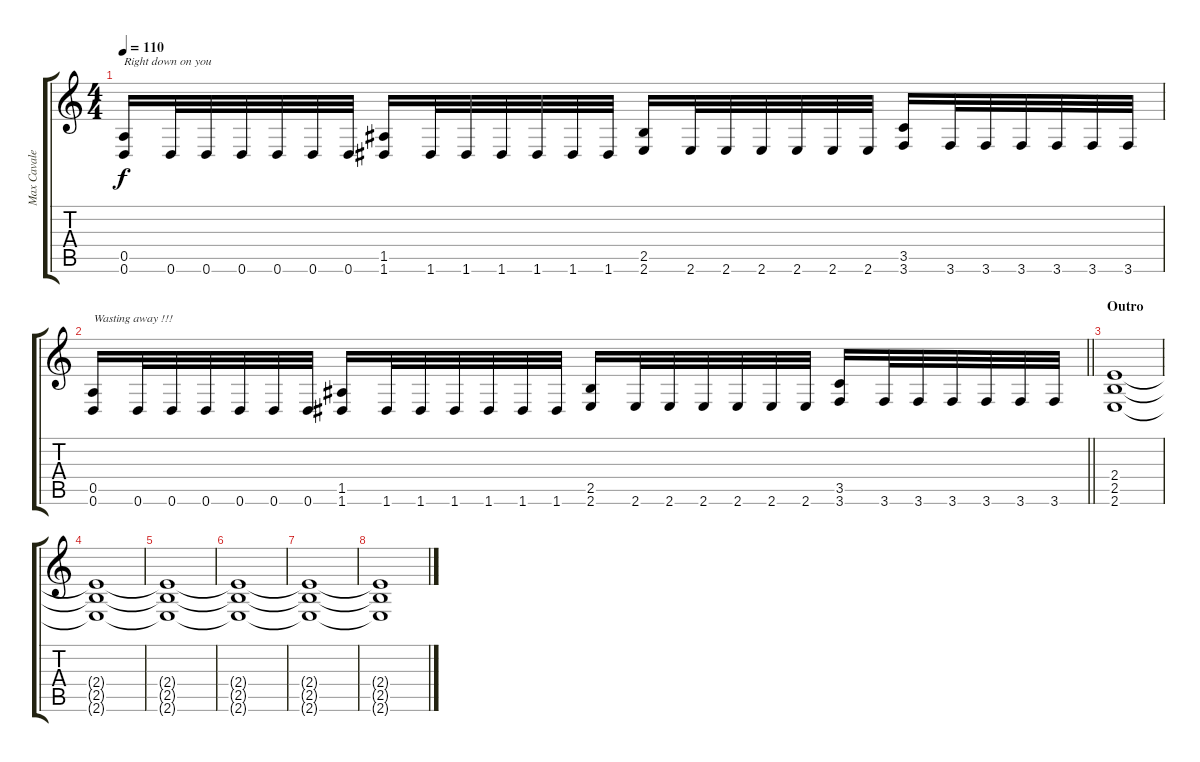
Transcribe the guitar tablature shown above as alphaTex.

\track ("Max Cavalera" "Max Cavale") {instrument distortionguitar}
\staff {score tabs}
\tuning (E4 B3 G3 D3 A2 D2) {hide}
\ts (4 4)
\tempo 110
\clef g2
\ks c
(0.5 0.6).16{txt "Right down on you" dy f} 0.6.32 0.6.32 0.6.32 0.6.32 0.6.32 0.6.32 (1.5 1.6).16 1.6.32 1.6.32 1.6.32 1.6.32 1.6.32 1.6.32 (2.5 2.6).16 2.6.32 2.6.32 2.6.32 2.6.32 2.6.32 2.6.32 (3.5 3.6).16 3.6.32 3.6.32 3.6.32 3.6.32 3.6.32 3.6.32 |
\barLineRight lightlight
(0.5 0.6).16{txt "Wasting away !!!"} 0.6.32 0.6.32 0.6.32 0.6.32 0.6.32 0.6.32 (1.5 1.6).16 1.6.32 1.6.32 1.6.32 1.6.32 1.6.32 1.6.32 (2.5 2.6).16 2.6.32 2.6.32 2.6.32 2.6.32 2.6.32 2.6.32 (3.5 3.6).16 3.6.32 3.6.32 3.6.32 3.6.32 3.6.32 3.6.32 |
\section ("" "Outro")
(2.4 2.5 2.6).1 |
(2.4{t} 2.5{t} 2.6{t}).1 |
(2.4{t} 2.5{t} 2.6{t}).1 |
(2.4{t} 2.5{t} 2.6{t}).1 |
(2.4{t} 2.5{t} 2.6{t}).1 |
(2.4{t} 2.5{t} 2.6{t}).1
